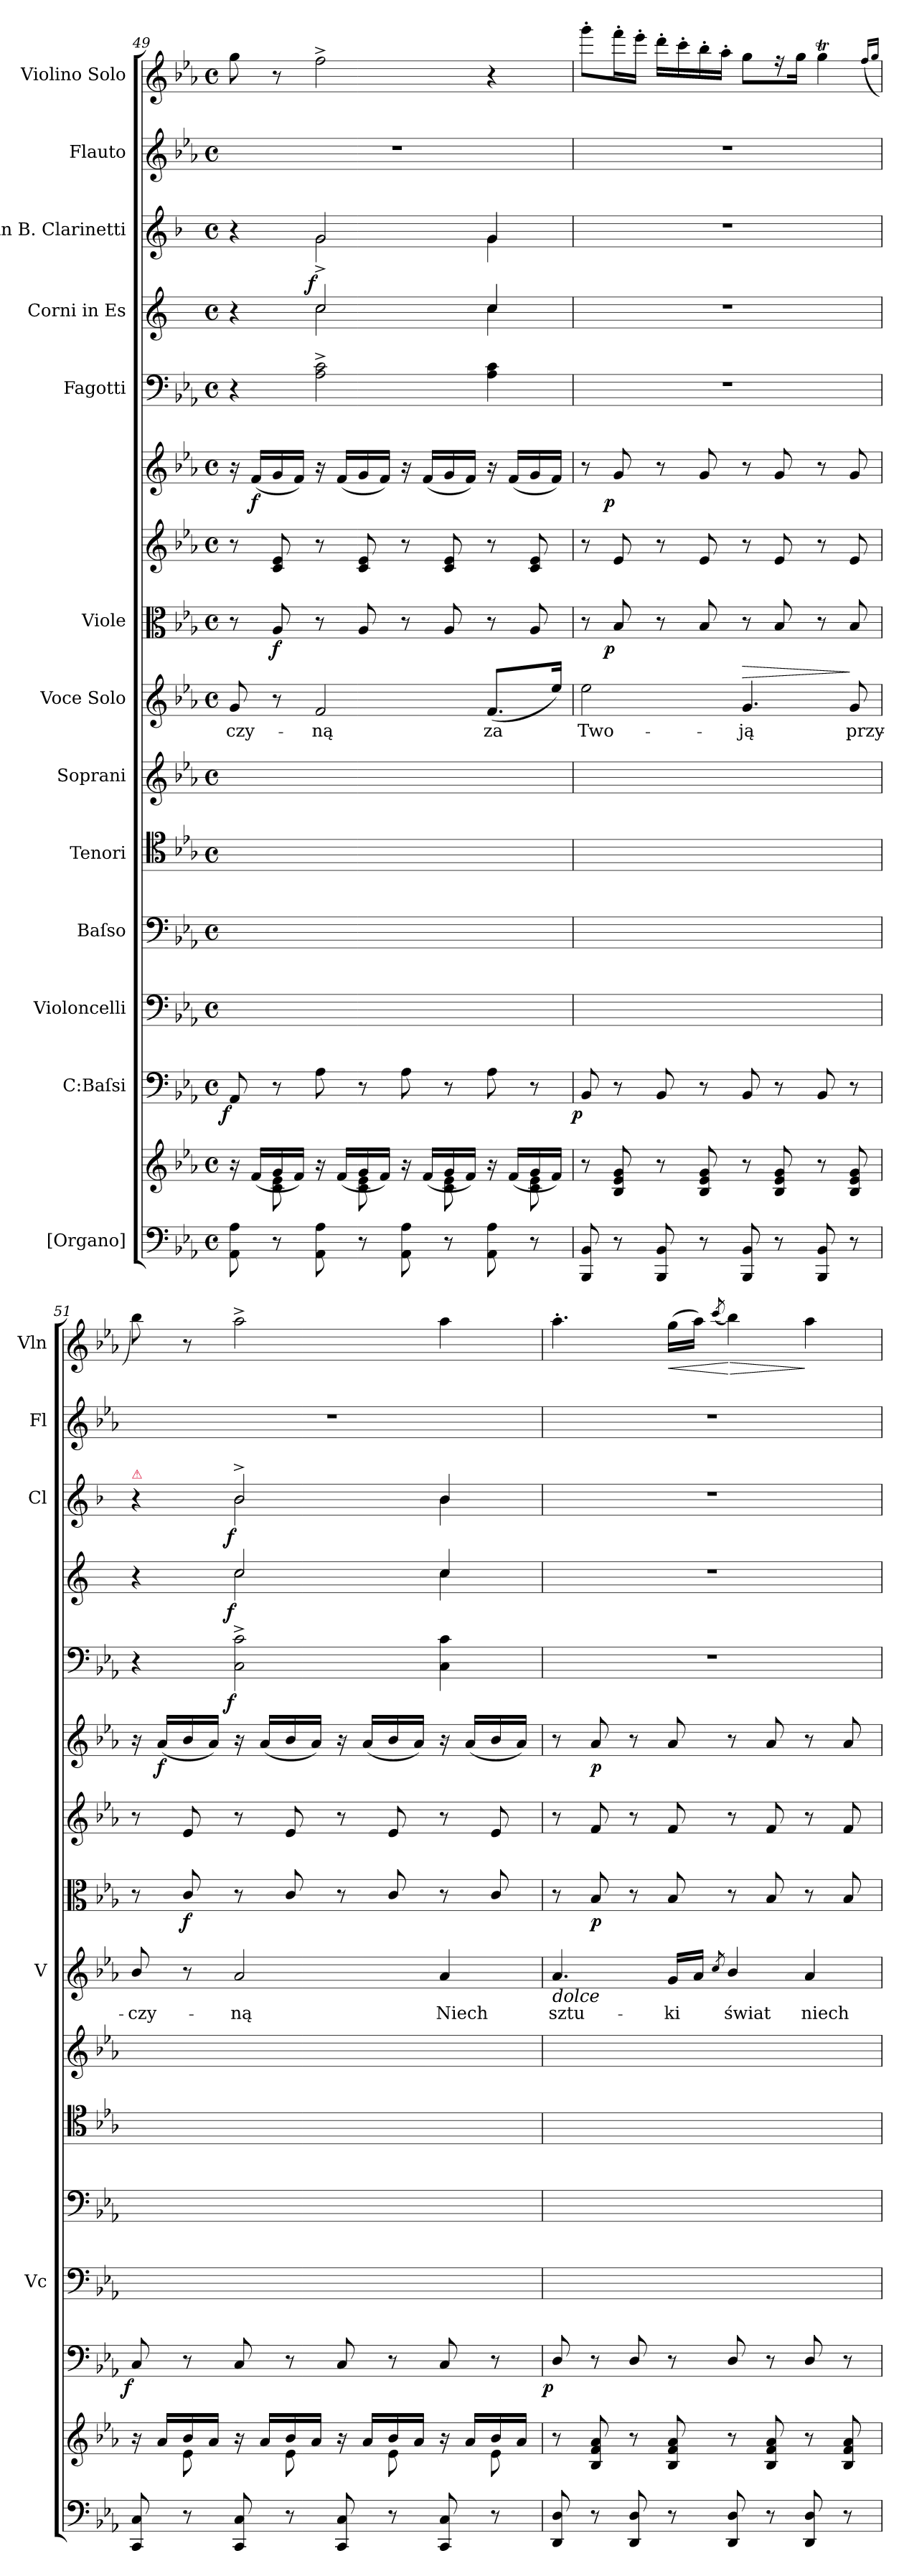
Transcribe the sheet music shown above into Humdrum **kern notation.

**kern	**kern	**kern	**dynam	**kern	**kern	**kern	**kern	**kern	**text	**dynam	**kern	**dynam	**kern	**kern	**dynam	**kern	**dynam	**kern	**dynam	**kern	**dynam	**kern	**kern	**dynam
*part15	*part15	*part14	*part14	*part13	*part12	*part11	*part10	*part9	*part9	*part9	*part8	*part8	*part7	*part6	*part6	*part5	*part5	*part4	*part4	*part3	*part3	*part2	*part1	*part1
*staff16	*staff15	*staff14	*staff14	*staff13	*staff12	*staff11	*staff10	*staff9	*staff9	*staff9	*staff8	*staff8	*staff7	*staff6	*staff6	*staff5	*staff5	*staff4	*staff4	*staff3	*staff3	*staff2	*staff1	*staff1
*I"[Organo]	*	*I"C:Baſsi	*	*I"Violoncelli	*I"Baſso	*I"Tenori	*I"Soprani	*I"Voce Solo	*	*	*I"Viole	*	*	*	*	*I"Fagotti	*	*I"Corni in Es	*	*I"in B. Clarinetti	*	*I"Flauto	*I"Violino Solo	*
*	*	*	*	*I'Vc	*	*	*	*I'V	*	*	*	*	*	*	*	*	*	*	*	*I'Cl	*	*I'Fl	*I'Vln	*
*clefF4	*clefG2	*clefF4	*	*clefF4	*clefF4	*clefC4	*clefG2	*clefG2	*	*	*clefC3	*	*clefG2	*clefG2	*	*clefF4	*	*clefG2	*	*clefG2	*	*clefG2	*clefG2	*
*	*	*	*	*	*	*	*	*	*	*	*	*	*	*	*	*	*	*ITrd5c9	*	*ITrd1c2	*	*	*	*
*k[b-e-a-]	*k[b-e-a-]	*k[b-e-a-]	*	*k[b-e-a-]	*k[b-e-a-]	*k[b-e-a-]	*k[b-e-a-]	*k[b-e-a-]	*	*	*k[b-e-a-]	*	*k[b-e-a-]	*k[b-e-a-]	*	*k[b-e-a-]	*	*k[b-e-a-]	*	*k[b-e-a-]	*	*k[b-e-a-]	*k[b-e-a-]	*
*M4/4	*M4/4	*M4/4	*	*M4/4	*M4/4	*M4/4	*M4/4	*M4/4	*	*	*M4/4	*	*M4/4	*M4/4	*	*M4/4	*	*M4/4	*	*M4/4	*	*M4/4	*M4/4	*
*met(c)	*met(c)	*met(c)	*	*met(c)	*met(c)	*met(c)	*met(c)	*met(c)	*	*	*met(c)	*	*met(c)	*met(c)	*	*met(c)	*	*met(c)	*	*met(c)	*	*met(c)	*met(c)	*
=49	=49	=49	=49	=49	=49	=49	=49	=49	=49	=49	=49	=49	=49	=49	=49	=49	=49	=49	=49	=49	=49	=49	=49	=49
*	*^	*	*	*	*	*	*	*	*	*	*	*	*	*	*	*	*	*^	*	*^	*	*	*	*
!	!	!	!	!LO:DY:b:rj	!	!	!	!	!	!	!	!	!	!	!	!	!	!	!	!	!	!	!	!	!	!	!
8AA-\ 8A-\	16r	8ryy	8AA-/	f	8AA-/yy	1ryy	1ryy	1ryy	8g/	-czy-	.	8r	.	8r	16r	.	4r	.	4r	4ryy	.	4r	4ryy	.	1r	8gg\	.
.	(>16f/LL	.	.	.	.	.	.	.	.	.	.	.	.	.	(16f/LL	f	.	.	.	.	.	.	.	.	.	.	.
8r	16g/	8c\ 8e-\	8r	.	8ryy	.	.	.	8r	.	.	8A-/	f	8c/ 8e-/	16g/	.	.	.	.	.	.	.	.	.	.	8r	.
.	16f/JJ)	.	.	.	.	.	.	.	.	.	.	.	.	.	16f/JJ)	.	.	.	.	.	.	.	.	.	.	.	.
!	!	!	!	!	!	!	!	!	!	!	!	!	!	!	!	!	!	!	!	!	!	!	!	!LO:DY:rj	!	!	!
8AA-\ 8A-\	16r	8ryy	8A-\	.	8A-\yy	.	.	.	2f/	-ną	.	8r	.	8r	16r	.	2A-^<\ 2c^<\	.	2e-/	2e-\	.	2f/	2f^\	f	.	2ff^<\	.
.	(>16f/LL	.	.	.	.	.	.	.	.	.	.	.	.	.	(16f/LL	.	.	.	.	.	.	.	.	.	.	.	.
8r	16g/	8c\ 8e-\	8r	.	8ryy	.	.	.	.	.	.	8A-/	.	8c/ 8e-/	16g/	.	.	.	.	.	.	.	.	.	.	.	.
.	16f/JJ)	.	.	.	.	.	.	.	.	.	.	.	.	.	16f/JJ)	.	.	.	.	.	.	.	.	.	.	.	.
8AA-\ 8A-\	16r	8ryy	8A-\	.	8A-\yy	.	.	.	.	.	.	8r	.	8r	16r	.	.	.	.	.	.	.	.	.	.	.	.
.	(>16f/LL	.	.	.	.	.	.	.	.	.	.	.	.	.	(16f/LL	.	.	.	.	.	.	.	.	.	.	.	.
8r	16g/	8c\ 8e-\	8r	.	8ryy	.	.	.	.	.	.	8A-/	.	8c/ 8e-/	16g/	.	.	.	.	.	.	.	.	.	.	.	.
.	16f/JJ)	.	.	.	.	.	.	.	.	.	.	.	.	.	16f/JJ)	.	.	.	.	.	.	.	.	.	.	.	.
8AA-\ 8A-\	16r	8ryy	8A-\	.	8A-\yy	.	.	.	(8.f/L	za	.	8r	.	8r	16r	.	4A-\ 4c\	.	4e-/	4e-\	.	4f/	4f\	.	.	4r	.
.	(>16f/LL	.	.	.	.	.	.	.	.	.	.	.	.	.	(16f/LL	.	.	.	.	.	.	.	.	.	.	.	.
8r	16g/	8c\ 8e-\	8r	.	8ryy	.	.	.	.	.	.	8A-/	.	8c/ 8e-/	16g/	.	.	.	.	.	.	.	.	.	.	.	.
.	16f/JJ)	.	.	.	.	.	.	.	16ee-/Jk)	.	.	.	.	.	16f/JJ)	.	.	.	.	.	.	.	.	.	.	.	.
*	*	*	*	*	*	*	*	*	*	*	*	*	*	*	*	*	*	*	*v	*v	*	*	*	*	*	*	*
*	*v	*v	*	*	*	*	*	*	*	*	*	*	*	*	*	*	*	*	*	*	*v	*v	*	*	*	*
=50	=50	=50	=50	=50	=50	=50	=50	=50	=50	=50	=50	=50	=50	=50	=50	=50	=50	=50	=50	=50	=50	=50	=50	=50
!	!	!	!LO:DY:b:rj	!	!	!	!	!	!	!	!	!	!	!	!	!	!	!	!	!	!	!	!	!
8BBB-/ 8BB-/	8r	8BB-/	p	8BB-/yy	1ryy	1ryy	1ryy	2ee-\	Two-	.	8r	.	8r	8r	.	1r	.	1r	.	1r	.	1r	8ggg'\L	.
!	!	!	!	!	!	!	!	!	!	!	!	!LO:DY:rj	!	!	!LO:DY:rj	!	!	!	!	!	!	!	!	!
8r	8B-/ 8e-/ 8g/	8r	.	8ryy	.	.	.	.	.	.	8B-/	p	8e-/	8g/	p	.	.	.	.	.	.	.	16fff'\L	.
.	.	.	.	.	.	.	.	.	.	.	.	.	.	.	.	.	.	.	.	.	.	.	16eee-'\JJ	.
8BBB-/ 8BB-/	8r	8BB-/	.	8BB-/yy	.	.	.	.	.	.	8r	.	8r	8r	.	.	.	.	.	.	.	.	16ddd'\LL	.
.	.	.	.	.	.	.	.	.	.	.	.	.	.	.	.	.	.	.	.	.	.	.	16ccc'\	.
8r	8B-/ 8e-/ 8g/	8r	.	8ryy	.	.	.	.	.	.	8B-/	.	8e-/	8g/	.	.	.	.	.	.	.	.	16bb-'\	.
.	.	.	.	.	.	.	.	.	.	.	.	.	.	.	.	.	.	.	.	.	.	.	16aa-'\JJ	.
!	!	!	!	!	!	!	!	!	!	!LO:HP:a	!	!	!	!	!	!	!	!	!	!	!	!	!	!
8BBB-/ 8BB-/	8r	8BB-/	.	8BB-/yy	.	.	.	4.g/	-ją	>	8r	.	8r	8r	.	.	.	.	.	.	.	.	8gg\L	.
8r	8B-/ 8e-/ 8g/	8r	.	8ryy	.	.	.	.	.	.	8B-/	.	8e-/	8g/	.	.	.	.	.	.	.	.	16r	.
.	.	.	.	.	.	.	.	.	.	.	.	.	.	.	.	.	.	.	.	.	.	.	16gg\Jk	.
8BBB-/ 8BB-/	8r	8BB-/	.	8BB-/yy	.	.	.	.	.	.	8r	.	8r	8r	.	.	.	.	.	.	.	.	4ggt\	.
8r	8B-/ 8e-/ 8g/	8r	.	8ryy	.	.	.	8g/	przy-	]	8B-/	.	8e-/	8g/	.	.	.	.	.	.	.	.	.	.
.	.	.	.	.	.	.	.	.	.	.	.	.	.	.	.	.	.	.	.	.	.	.	(16qqff/LL	.
.	.	.	.	.	.	.	.	.	.	.	.	.	.	.	.	.	.	.	.	.	.	.	16qqgg/JJ	.
=51	=51	=51	=51	=51	=51	=51	=51	=51	=51	=51	=51	=51	=51	=51	=51	=51	=51	=51	=51	=51	=51	=51	=51	=51
*	*^	*	*	*	*	*	*	*	*	*	*	*	*	*	*	*	*	*^	*	*^	*	*	*	*
!	!	!	!	!	!	!	!	!	!	!	!	!	!	!	!	!	!	!	!	!	!	!LO:TX:a:color=crimson:t=⚠	!	!	!	!	!
!	!	!	!	!LO:DY:b:rj	!	!	!	!	!	!	!	!	!	!	!	!	!	!	!	!	!	!	!	!	!	!	!
8CC/ 8C/	16r	8ryy	8C/	f	8C/yy	1ryy	1ryy	1ryy	8b-/	-czy-	.	8r	.	8r	16r	.	4r	.	4r	4ryy	.	4r	4ryy	.	1r	8bb-\)	.
.	16a-/LL	.	.	.	.	.	.	.	.	.	.	.	.	.	(16a-/LL	f	.	.	.	.	.	.	.	.	.	.	.
8r	16b-/	8e-\	8r	.	8ryy	.	.	.	8r	.	.	8c/	f	8e-/	16b-/	.	.	.	.	.	.	.	.	.	.	8r	.
.	16a-/JJ	.	.	.	.	.	.	.	.	.	.	.	.	.	16a-/JJ)	.	.	.	.	.	.	.	.	.	.	.	.
!	!	!	!	!	!	!	!	!	!	!	!	!	!	!	!	!	!	!LO:DY:rj	!	!	!LO:DY:rj	!	!	!LO:DY:rj	!	!	!
8CC/ 8C/	16r	8ryy	8C/	.	8C/yy	.	.	.	2a-/	-ną	.	8r	.	8r	16r	.	2C^<\ 2c^<\	f	2e-/	2e-\	f	2a-^/	2a-\	f	.	2aa-^<\	.
.	16a-/LL	.	.	.	.	.	.	.	.	.	.	.	.	.	(16a-/LL	.	.	.	.	.	.	.	.	.	.	.	.
8r	16b-/	8e-\	8r	.	8ryy	.	.	.	.	.	.	8c/	.	8e-/	16b-/	.	.	.	.	.	.	.	.	.	.	.	.
.	16a-/JJ	.	.	.	.	.	.	.	.	.	.	.	.	.	16a-/JJ)	.	.	.	.	.	.	.	.	.	.	.	.
8CC/ 8C/	16r	8ryy	8C/	.	8C/yy	.	.	.	.	.	.	8r	.	8r	16r	.	.	.	.	.	.	.	.	.	.	.	.
.	16a-/LL	.	.	.	.	.	.	.	.	.	.	.	.	.	(16a-/LL	.	.	.	.	.	.	.	.	.	.	.	.
8r	16b-/	8e-\	8r	.	8ryy	.	.	.	.	.	.	8c/	.	8e-/	16b-/	.	.	.	.	.	.	.	.	.	.	.	.
.	16a-/JJ	.	.	.	.	.	.	.	.	.	.	.	.	.	16a-/JJ)	.	.	.	.	.	.	.	.	.	.	.	.
8CC/ 8C/	16r	8ryy	8C/	.	8C/yy	.	.	.	4a-/	Niech	.	8r	.	8r	16r	.	4C\ 4c\	.	4e-/	4e-\	.	4a-/	4a-\	.	.	4aa-\	.
.	16a-/LL	.	.	.	.	.	.	.	.	.	.	.	.	.	(16a-/LL	.	.	.	.	.	.	.	.	.	.	.	.
8r	16b-/	8e-\	8r	.	8ryy	.	.	.	.	.	.	8c/	.	8e-/	16b-/	.	.	.	.	.	.	.	.	.	.	.	.
.	16a-/JJ	.	.	.	.	.	.	.	.	.	.	.	.	.	16a-/JJ)	.	.	.	.	.	.	.	.	.	.	.	.
*	*	*	*	*	*	*	*	*	*	*	*	*	*	*	*	*	*	*	*v	*v	*	*	*	*	*	*	*
*	*v	*v	*	*	*	*	*	*	*	*	*	*	*	*	*	*	*	*	*	*	*v	*v	*	*	*	*
=52	=52	=52	=52	=52	=52	=52	=52	=52	=52	=52	=52	=52	=52	=52	=52	=52	=52	=52	=52	=52	=52	=52	=52	=52
!	!	!	!	!	!	!	!	!LO:TX:b:i:t=dolce	!	!	!	!	!	!	!	!	!	!	!	!	!	!	!	!
!	!	!	!LO:DY:b:rj	!	!	!	!	!	!	!	!	!	!	!	!	!	!	!	!	!	!	!	!	!
8DD/ 8D/	8r	8D/	p	8D/yy	1ryy	1ryy	1ryy	4.a-/	sztu-	.	8r	.	8r	8r	.	1r	.	1r	.	1r	.	1r	4.aa-'\	.
8r	8B-/ 8f/ 8a-/	8r	.	8ryy	.	.	.	.	.	.	8B-/	p	8f/	8a-/	p	.	.	.	.	.	.	.	.	.
8DD/ 8D/	8r	8D/	.	8D/yy	.	.	.	.	.	.	8r	.	8r	8r	.	.	.	.	.	.	.	.	.	.
!	!	!	!	!	!	!	!	!	!	!	!	!	!	!	!	!	!	!	!	!	!	!	!	!LO:HP:b
8r	8B-/ 8f/ 8a-/	8r	.	8ryy	.	.	.	16g/LL	-ki	.	8B-/	.	8f/	8a-/	.	.	.	.	.	.	.	.	(16gg\LL	<
.	.	.	.	.	.	.	.	16a-/JJ	.	.	.	.	.	.	.	.	.	.	.	.	.	.	16aa-\JJ)	.
.	.	.	.	.	.	.	.	8qcc/	.	.	.	.	.	.	.	.	.	.	.	.	.	.	(8qccc/	.
!	!	!	!	!	!	!	!	!	!	!	!	!	!	!	!	!	!	!	!	!	!	!	!	!LO:HP:n=1:b
8DD/ 8D/	8r	8D/	.	8D/yy	.	.	.	4b-/	świat	.	8r	.	8r	8r	.	.	.	.	.	.	.	.	4bb-\)	[ >
8r	8B-/ 8f/ 8a-/	8r	.	8ryy	.	.	.	.	.	.	8B-/	.	8f/	8a-/	.	.	.	.	.	.	.	.	.	.
8DD/ 8D/	8r	8D/	.	8D/yy	.	.	.	4a-/	niech	.	8r	.	8r	8r	.	.	.	.	.	.	.	.	4aa-\	]
8r	8B-/ 8f/ 8a-/	8r	.	8ryy	.	.	.	.	.	.	8B-/	.	8f/	8a-/	.	.	.	.	.	.	.	.	.	.
=	=	=	=	=	=	=	=	=	=	=	=	=	=	=	=	=	=	=	=	=	=	=	=	=
*-	*-	*-	*-	*-	*-	*-	*-	*-	*-	*-	*-	*-	*-	*-	*-	*-	*-	*-	*-	*-	*-	*-	*-	*-
